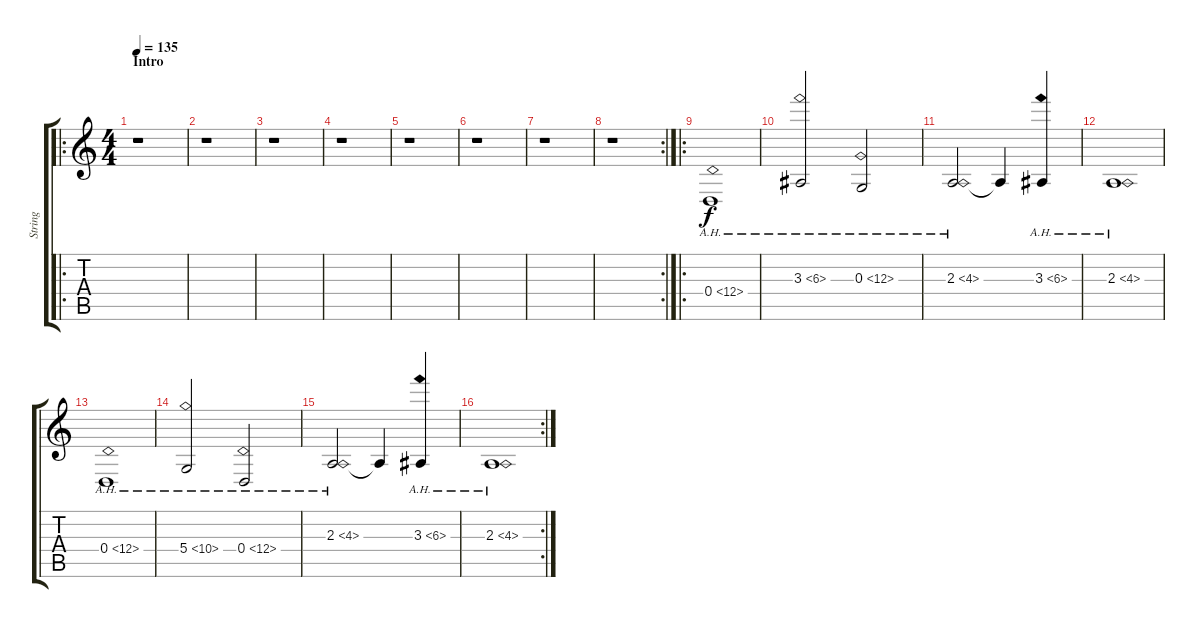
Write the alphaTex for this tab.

\track ("String" "String") {instrument tremolostrings}
\staff {score tabs}
\tuning (E4 B3 G3 D3 A2 E2) {hide}
\ro
\ts (4 4)
\section ("" "Intro")
\tempo 135
\clef g2
\ks c
r.1{dy f instrument tremolostrings} |
r.1 |
r.1 |
r.1 |
r.1 |
r.1 |
r.1 |
\rc 2
r.1 |
\ro
0.4{ah 12}.1 |
3.3{ah 3}.2 0.3{ah 12}.2 |
2.3{ah 2}.2 2.3{t}.4 3.3{ah 3}.4 |
2.3{ah 2}.1 |
0.4{ah 12}.1 |
5.4{ah 5}.2 0.4{ah 12}.2 |
2.3{ah 2}.2 2.3{t}.4 3.3{ah 3}.4 |
\rc 2
2.3{ah 2}.1
